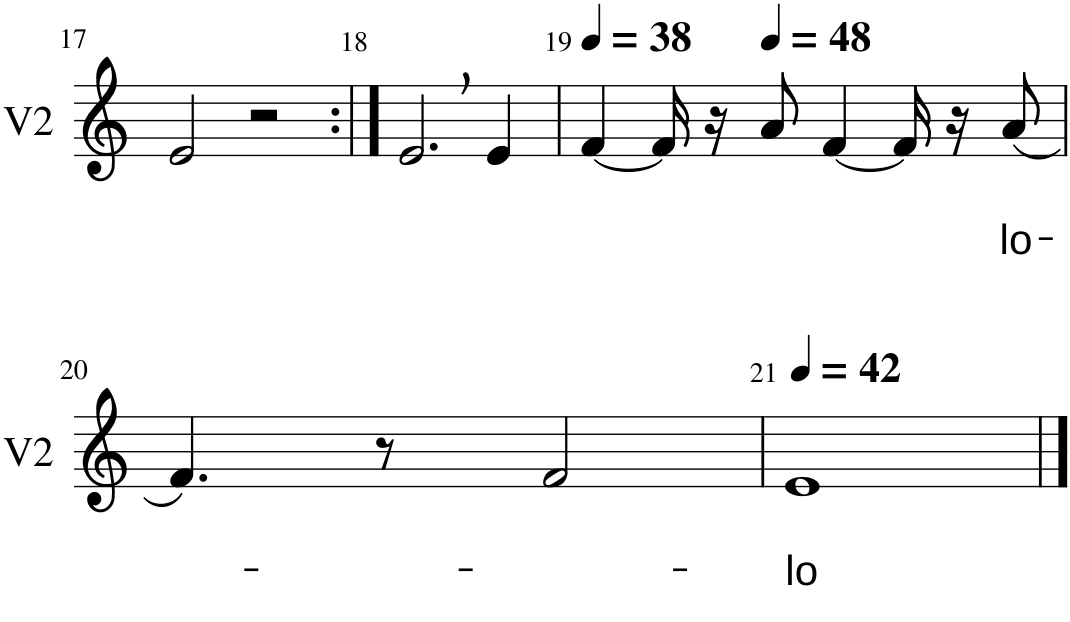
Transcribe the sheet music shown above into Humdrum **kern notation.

**kern	**text	**text
*part1	*part1	*part1
*staff1	*staff1	*staff1
*I"Voix 2	*	*
*I'V2	*	*
!!LO:PB:g=z
*clefG2	*	*
*k[]	*	*
*M4/4	*	*
=17	=17	=17
2e/	.	.
2r	.	.
=18:|!	=18:|!	=18:|!
2.e,/	.	.
4e/	.	.
=19	=19	=19
*MM38	*	*
[4f/	.	.
16f/]	.	.
16r	.	.
*MM48	*	*
8a/	.	.
[4f/	.	.
16f/]	.	.
16r	.	.
!	!	!LO:LY:b
(8a/	.	lo-
!!LO:LB:g=z
=20	=20	=20
4.f/)	.	.
8r	.	.
2f/	.	.
=21	=21	=21
*MM42	*	*
!	!	!LO:LY:b
1e	.	lo
==	==	==
*-	*-	*-
